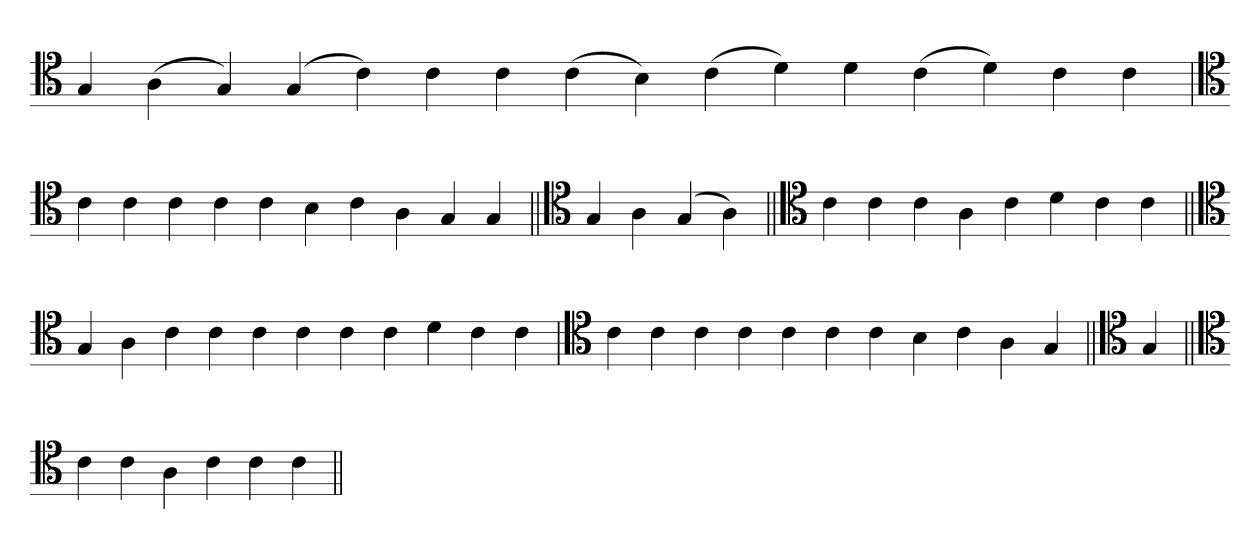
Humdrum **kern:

**kern
*part1
*staff1
*clefC4
=
4G
(4A
4G)
(4G
4c)
4c
4c
(4c
4B)
(4c
4d)
4d
(4c
4d)
4c
4c
=
*clefC4
4c
4c
4c
4c
4c
4B
4c
4A
4G
4G
=||
*clefC4
4G
4A
(4G
4A)
=||
*clefC4
4c
4c
4c
4A
4c
4d
4c
4c
=||
*clefC4
4G
4A
4c
4c
4c
4c
4c
4c
4d
4c
4c
=
*clefC4
4c
4c
4c
4c
4c
4c
4c
4B
4c
4A
4G
=||
*clefC4
4G
=||
*clefC4
4c
4c
4A
4c
4c
4c
=||
*-
